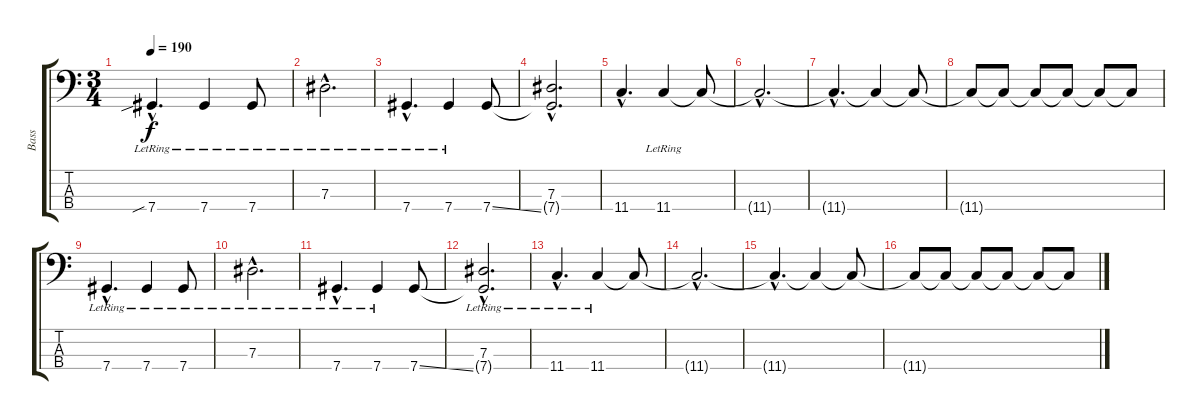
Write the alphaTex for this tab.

\track ("Bass" "Bass") {instrument electricbassfinger}
\staff {score tabs}
\tuning (Gb2 Db2 Ab1 Db1) {hide}
\ts (3 4)
\tempo 190
\clef f4
\ks c
7.4{sib hac lr}.4{d dy f} 7.4{lr}.4 7.4{lr}.8 |
7.3{hac lr}.2{d} |
7.4{hac lr}.4{d} 7.4{lr}.4 7.4{ss}.8 |
(7.3{hac} 7.4{hac t}).2{d} |
11.4{hac}.4{d} 11.4{lr}.4 11.4{t}.8 |
11.4{hac t}.2{d} |
11.4{hac t}.4{d} 11.4{t}.4 11.4{t}.8 |
11.4{t}.8 11.4{t}.8 11.4{t}.8 11.4{t}.8 11.4{t}.8 11.4{t}.8 |
7.4{hac lr}.4{d} 7.4{lr}.4 7.4{lr}.8 |
7.3{hac lr}.2{d} |
7.4{hac lr}.4{d} 7.4{lr}.4 7.4{ss}.8 |
(7.3{hac lr} 7.4{hac t}).2{d} |
11.4{hac lr}.4{d} 11.4{lr}.4 11.4{t}.8 |
11.4{hac t}.2{d} |
11.4{hac t}.4{d} 11.4{t}.4 11.4{t}.8 |
11.4{t}.8 11.4{t}.8 11.4{t}.8 11.4{t}.8 11.4{t}.8 11.4{t}.8
